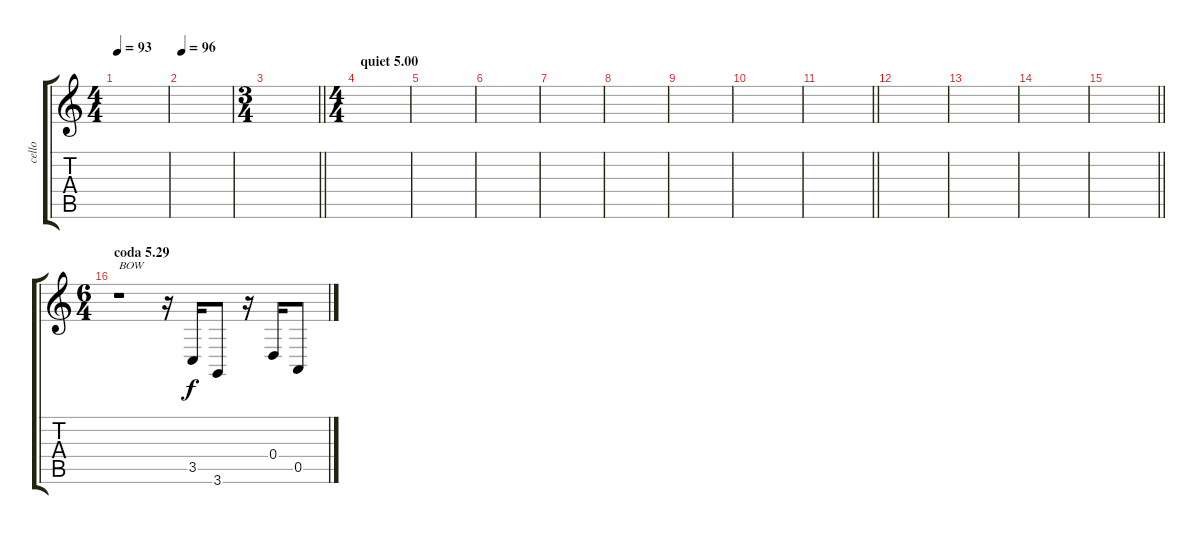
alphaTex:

\track ("cello" "cello") {instrument cello}
\staff {score tabs}
\tuning (E4 B3 G3 D3 A2 E2) {hide}
\ts (4 4)
\tempo 93
\clef g2
\ks c
|
\tempo 96
|
\ts (3 4)
\barLineRight lightlight
|
\ts (4 4)
\section ("" "quiet 5.00")
|
|
|
|
|
|
|
\barLineRight lightlight
|
|
|
|
\barLineRight lightlight
|
\ts (6 4)
\section ("" "coda 5.29")
r.1{txt "BOW"} r.16 3.5.16 3.6.8 r.16 0.4.16 0.5.8
